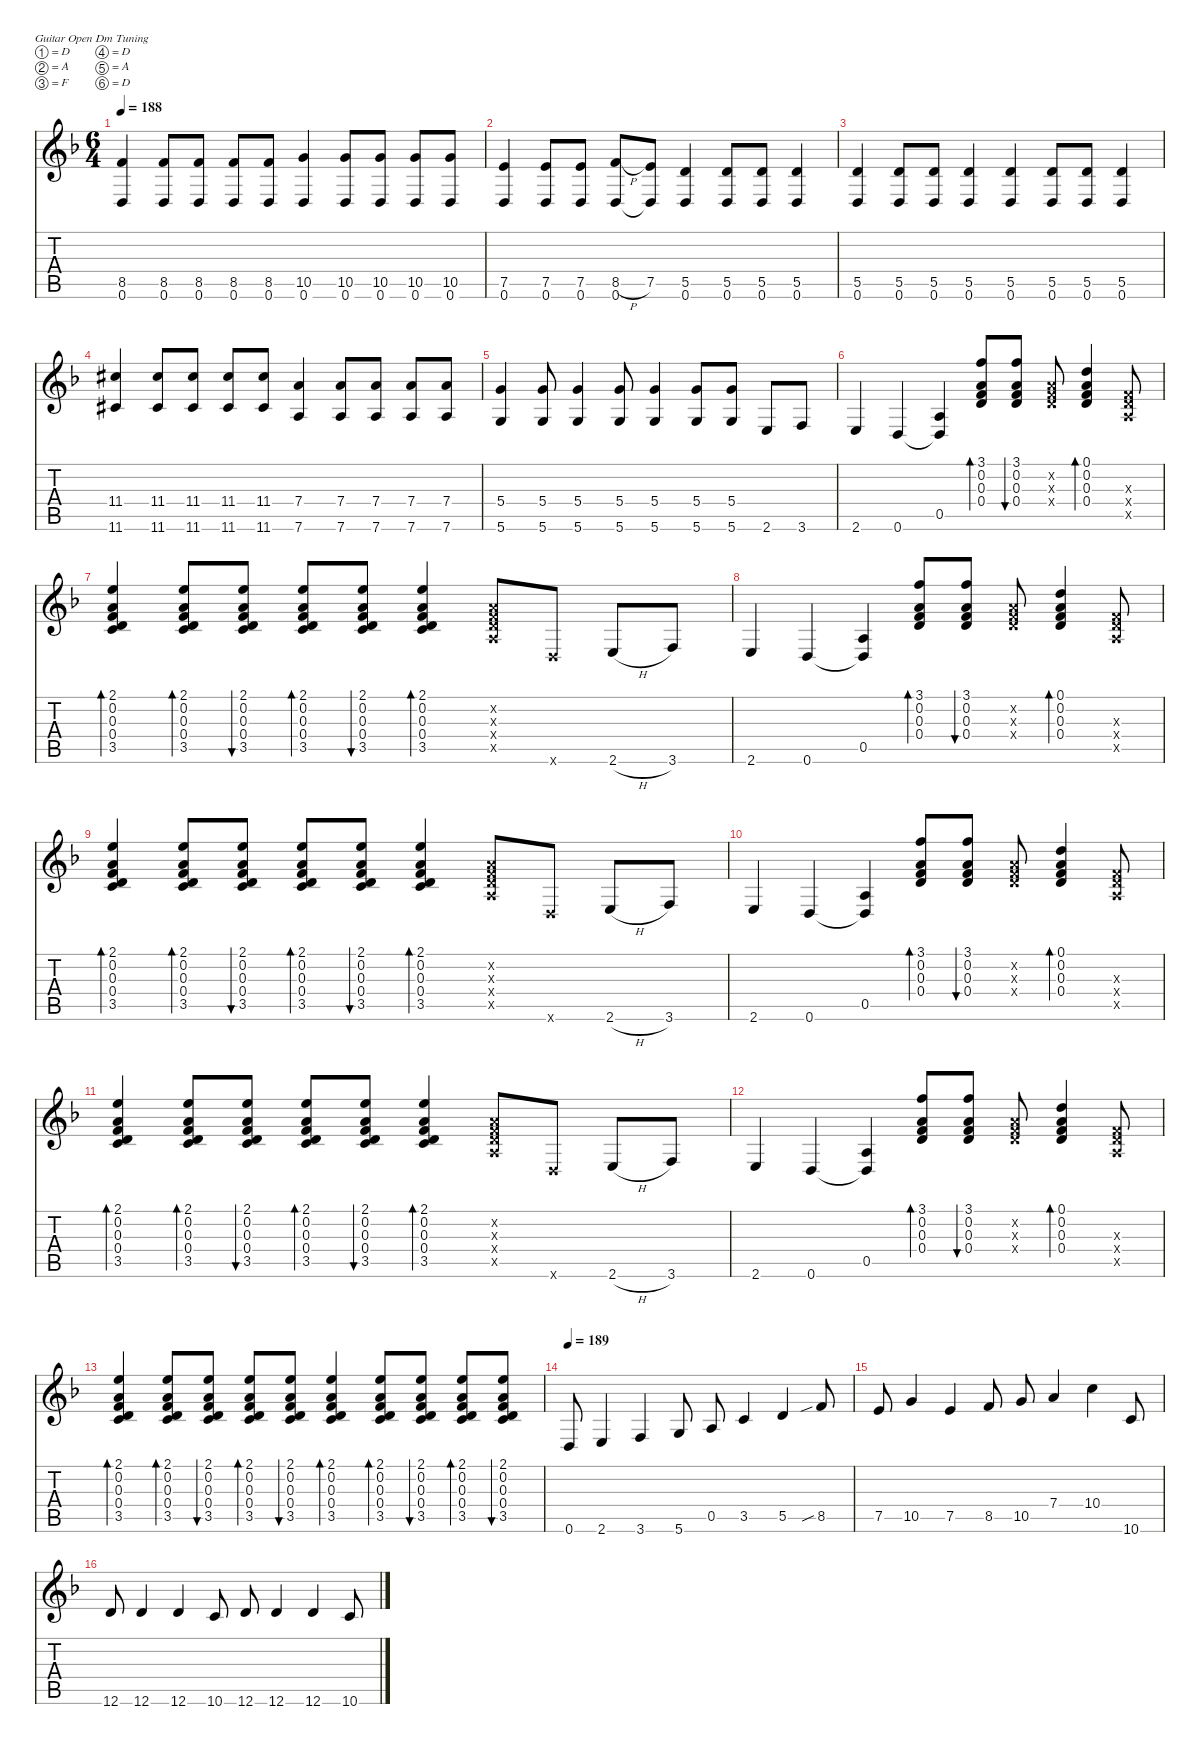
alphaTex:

\defaultSystemsLayout 4
\hideDynamics
\bracketExtendMode nobrackets
\singleTrackTrackNamePolicy hidden
\multiTrackTrackNamePolicy hidden
\firstSystemTrackNameMode fullname
\firstSystemTrackNameOrientation horizontal
\otherSystemsTrackNameOrientation horizontal
\track ("Mikael Akerfeldt" "dist.guit.") {defaultSystemsLayout 4 mute instrument distortionguitar}
\staff {score tabs}
\tuning (D4 A3 F3 D3 A2 D2)
\ts (6 4)
\tempo 188
\clef g2
\ks dminor
(8.5{acc forcenatural} 0.6{acc forcenatural}).4{dy f beam Up} (8.5{acc forcenatural} 0.6{acc forcenatural}).8{beam Up} (8.5{acc forcenatural} 0.6{acc forcenatural}).8{beam Up} (8.5{acc forcenatural} 0.6{acc forcenatural}).8{beam Up} (8.5{acc forcenatural} 0.6{acc forcenatural}).8{beam Up} (10.5{acc forcenatural} 0.6{acc forcenatural}).4{beam Up} (10.5{acc forcenatural} 0.6{acc forcenatural}).8{beam Up} (10.5{acc forcenatural} 0.6{acc forcenatural}).8{beam Up} (10.5{acc forcenatural} 0.6{acc forcenatural}).8{beam Up} (10.5{acc forcenatural} 0.6{acc forcenatural}).8{beam Up} |
(7.5{acc forcenatural} 0.6{acc forcenatural}).4{beam Up} (7.5{acc forcenatural} 0.6{acc forcenatural}).8{beam Up} (7.5{acc forcenatural} 0.6{acc forcenatural}).8{beam Up} (8.5{h acc forcenatural} 0.6{acc forcenatural}).8{beam Up} (7.5{acc forcenatural} 0.6{t acc forcenatural}).8{beam Up} (5.5{acc forcenatural} 0.6{acc forcenatural}).4{beam Up} (5.5{acc forcenatural} 0.6{acc forcenatural}).8{beam Up} (5.5{acc forcenatural} 0.6{acc forcenatural}).8{beam Up} (5.5{acc forcenatural} 0.6{acc forcenatural}).4{beam Up} |
(5.5{acc forcenatural} 0.6{acc forcenatural}).4{beam Up} (5.5{acc forcenatural} 0.6{acc forcenatural}).8{beam Up} (5.5{acc forcenatural} 0.6{acc forcenatural}).8{beam Up} (5.5{acc forcenatural} 0.6{acc forcenatural}).4{beam Up} (5.5{acc forcenatural} 0.6{acc forcenatural}).4{beam Up} (5.5{acc forcenatural} 0.6{acc forcenatural}).8{beam Up} (5.5{acc forcenatural} 0.6{acc forcenatural}).8{beam Up} (5.5{acc forcenatural} 0.6{acc forcenatural}).4{beam Up} |
(11.4{acc #} 11.6{acc #}).4{beam Up} (11.4{acc #} 11.6{acc #}).8{beam Up} (11.4{acc #} 11.6{acc #}).8{beam Up} (11.4{acc #} 11.6{acc #}).8{beam Up} (11.4{acc #} 11.6{acc #}).8{beam Up} (7.4{acc forcenatural} 7.6{acc forcenatural}).4{beam Up} (7.4{acc forcenatural} 7.6{acc forcenatural}).8{beam Up} (7.4{acc forcenatural} 7.6{acc forcenatural}).8{beam Up} (7.4{acc forcenatural} 7.6{acc forcenatural}).8{beam Up} (7.4{acc forcenatural} 7.6{acc forcenatural}).8{beam Up} |
(5.4{acc forcenatural} 5.6{acc forcenatural}).4{beam Up} (5.4{acc forcenatural} 5.6{acc forcenatural}).8{beam Up} (5.4{acc forcenatural} 5.6{acc forcenatural}).4{beam Up} (5.4{acc forcenatural} 5.6{acc forcenatural}).8{beam Up} (5.4{acc forcenatural} 5.6{acc forcenatural}).4{beam Up} (5.4{acc forcenatural} 5.6{acc forcenatural}).8{beam Up} (5.4{acc forcenatural} 5.6{acc forcenatural}).8{beam Up} 2.6{acc forcenatural}.8{beam Up} 3.6{acc forcenatural}.8{beam Up} |
2.6{acc forcenatural}.4{beam Up} 0.6{acc forcenatural}.4{beam Up} (0.5{acc forcenatural} 0.6{t acc forcenatural}).4{beam Up} (3.1{acc forcenatural} 0.2{acc forcenatural} 0.3{acc forcenatural} 0.4{acc forcenatural}).8{bd 120 beam Up} (3.1{acc forcenatural} 0.2{acc forcenatural} 0.3{acc forcenatural} 0.4{acc forcenatural}).8{bu 120 beam Up} (0.2{x acc forcenatural} 0.3{x acc forcenatural} 0.4{x acc forcenatural}).8{beam Up} (0.1{acc forcenatural} 0.2{acc forcenatural} 0.3{acc forcenatural} 0.4{acc forcenatural}).4{bd 120 beam Up} (0.3{x acc forcenatural} 0.4{x acc forcenatural} 0.5{x acc forcenatural}).8{beam Up} |
(2.1{acc forcenatural} 0.2{acc forcenatural} 0.3{acc forcenatural} 0.4{acc forcenatural} 3.5{acc forcenatural}).4{bd 120 beam Up} (2.1{acc forcenatural} 0.2{acc forcenatural} 0.3{acc forcenatural} 0.4{acc forcenatural} 3.5{acc forcenatural}).8{bd 120 beam Up} (2.1{acc forcenatural} 0.2{acc forcenatural} 0.3{acc forcenatural} 0.4{acc forcenatural} 3.5{acc forcenatural}).8{bu 120 beam Up} (2.1{acc forcenatural} 0.2{acc forcenatural} 0.3{acc forcenatural} 0.4{acc forcenatural} 3.5{acc forcenatural}).8{bd 120 beam Up} (2.1{acc forcenatural} 0.2{acc forcenatural} 0.3{acc forcenatural} 0.4{acc forcenatural} 3.5{acc forcenatural}).8{bu 120 beam Up} (2.1{acc forcenatural} 0.2{acc forcenatural} 0.3{acc forcenatural} 0.4{acc forcenatural} 3.5{acc forcenatural}).4{bd 120 beam Up} (0.2{x acc forcenatural} 0.3{x acc forcenatural} 0.4{x acc forcenatural} 0.5{x acc forcenatural}).8{beam Up} 0.6{x acc forcenatural}.8{beam Up} 2.6{h acc forcenatural}.8{beam Up} 3.6{acc forcenatural}.8{beam Up} |
2.6{acc forcenatural}.4{beam Up} 0.6{acc forcenatural}.4{beam Up} (0.5{acc forcenatural} 0.6{t acc forcenatural}).4{beam Up} (3.1{acc forcenatural} 0.2{acc forcenatural} 0.3{acc forcenatural} 0.4{acc forcenatural}).8{bd 120 beam Up} (3.1{acc forcenatural} 0.2{acc forcenatural} 0.3{acc forcenatural} 0.4{acc forcenatural}).8{bu 120 beam Up} (0.2{x acc forcenatural} 0.3{x acc forcenatural} 0.4{x acc forcenatural}).8{beam Up} (0.1{acc forcenatural} 0.2{acc forcenatural} 0.3{acc forcenatural} 0.4{acc forcenatural}).4{bd 120 beam Up} (0.3{x acc forcenatural} 0.4{x acc forcenatural} 0.5{x acc forcenatural}).8{beam Up} |
(2.1{acc forcenatural} 0.2{acc forcenatural} 0.3{acc forcenatural} 0.4{acc forcenatural} 3.5{acc forcenatural}).4{bd 120 beam Up} (2.1{acc forcenatural} 0.2{acc forcenatural} 0.3{acc forcenatural} 0.4{acc forcenatural} 3.5{acc forcenatural}).8{bd 120 beam Up} (2.1{acc forcenatural} 0.2{acc forcenatural} 0.3{acc forcenatural} 0.4{acc forcenatural} 3.5{acc forcenatural}).8{bu 120 beam Up} (2.1{acc forcenatural} 0.2{acc forcenatural} 0.3{acc forcenatural} 0.4{acc forcenatural} 3.5{acc forcenatural}).8{bd 120 beam Up} (2.1{acc forcenatural} 0.2{acc forcenatural} 0.3{acc forcenatural} 0.4{acc forcenatural} 3.5{acc forcenatural}).8{bu 120 beam Up} (2.1{acc forcenatural} 0.2{acc forcenatural} 0.3{acc forcenatural} 0.4{acc forcenatural} 3.5{acc forcenatural}).4{bd 120 beam Up} (0.2{x acc forcenatural} 0.3{x acc forcenatural} 0.4{x acc forcenatural} 0.5{x acc forcenatural}).8{beam Up} 0.6{x acc forcenatural}.8{beam Up} 2.6{h acc forcenatural}.8{beam Up} 3.6{acc forcenatural}.8{beam Up} |
2.6{acc forcenatural}.4{beam Up} 0.6{acc forcenatural}.4{beam Up} (0.5{acc forcenatural} 0.6{t acc forcenatural}).4{beam Up} (3.1{acc forcenatural} 0.2{acc forcenatural} 0.3{acc forcenatural} 0.4{acc forcenatural}).8{bd 120 beam Up} (3.1{acc forcenatural} 0.2{acc forcenatural} 0.3{acc forcenatural} 0.4{acc forcenatural}).8{bu 120 beam Up} (0.2{x acc forcenatural} 0.3{x acc forcenatural} 0.4{x acc forcenatural}).8{beam Up} (0.1{acc forcenatural} 0.2{acc forcenatural} 0.3{acc forcenatural} 0.4{acc forcenatural}).4{bd 120 beam Up} (0.3{x acc forcenatural} 0.4{x acc forcenatural} 0.5{x acc forcenatural}).8{beam Up} |
(2.1{acc forcenatural} 0.2{acc forcenatural} 0.3{acc forcenatural} 0.4{acc forcenatural} 3.5{acc forcenatural}).4{bd 120 beam Up} (2.1{acc forcenatural} 0.2{acc forcenatural} 0.3{acc forcenatural} 0.4{acc forcenatural} 3.5{acc forcenatural}).8{bd 120 beam Up} (2.1{acc forcenatural} 0.2{acc forcenatural} 0.3{acc forcenatural} 0.4{acc forcenatural} 3.5{acc forcenatural}).8{bu 120 beam Up} (2.1{acc forcenatural} 0.2{acc forcenatural} 0.3{acc forcenatural} 0.4{acc forcenatural} 3.5{acc forcenatural}).8{bd 120 beam Up} (2.1{acc forcenatural} 0.2{acc forcenatural} 0.3{acc forcenatural} 0.4{acc forcenatural} 3.5{acc forcenatural}).8{bu 120 beam Up} (2.1{acc forcenatural} 0.2{acc forcenatural} 0.3{acc forcenatural} 0.4{acc forcenatural} 3.5{acc forcenatural}).4{bd 120 beam Up} (0.2{x acc forcenatural} 0.3{x acc forcenatural} 0.4{x acc forcenatural} 0.5{x acc forcenatural}).8{beam Up} 0.6{x acc forcenatural}.8{beam Up} 2.6{h acc forcenatural}.8{beam Up} 3.6{acc forcenatural}.8{beam Up} |
2.6{acc forcenatural}.4{beam Up} 0.6{acc forcenatural}.4{beam Up} (0.5{acc forcenatural} 0.6{t acc forcenatural}).4{beam Up} (3.1{acc forcenatural} 0.2{acc forcenatural} 0.3{acc forcenatural} 0.4{acc forcenatural}).8{bd 120 beam Up} (3.1{acc forcenatural} 0.2{acc forcenatural} 0.3{acc forcenatural} 0.4{acc forcenatural}).8{bu 120 beam Up} (0.2{x acc forcenatural} 0.3{x acc forcenatural} 0.4{x acc forcenatural}).8{beam Up} (0.1{acc forcenatural} 0.2{acc forcenatural} 0.3{acc forcenatural} 0.4{acc forcenatural}).4{bd 120 beam Up} (0.3{x acc forcenatural} 0.4{x acc forcenatural} 0.5{x acc forcenatural}).8{beam Up} |
(2.1{acc forcenatural} 0.2{acc forcenatural} 0.3{acc forcenatural} 0.4{acc forcenatural} 3.5{acc forcenatural}).4{bd 120 beam Up} (2.1{acc forcenatural} 0.2{acc forcenatural} 0.3{acc forcenatural} 0.4{acc forcenatural} 3.5{acc forcenatural}).8{bd 120 beam Up} (2.1{acc forcenatural} 0.2{acc forcenatural} 0.3{acc forcenatural} 0.4{acc forcenatural} 3.5{acc forcenatural}).8{bu 120 beam Up} (2.1{acc forcenatural} 0.2{acc forcenatural} 0.3{acc forcenatural} 0.4{acc forcenatural} 3.5{acc forcenatural}).8{bd 120 beam Up} (2.1{acc forcenatural} 0.2{acc forcenatural} 0.3{acc forcenatural} 0.4{acc forcenatural} 3.5{acc forcenatural}).8{bu 120 beam Up} (2.1{acc forcenatural} 0.2{acc forcenatural} 0.3{acc forcenatural} 0.4{acc forcenatural} 3.5{acc forcenatural}).4{bd 120 beam Up} (2.1{acc forcenatural} 0.2{acc forcenatural} 0.3{acc forcenatural} 0.4{acc forcenatural} 3.5{acc forcenatural}).8{bd 120 beam Up} (2.1{acc forcenatural} 0.2{acc forcenatural} 0.3{acc forcenatural} 0.4{acc forcenatural} 3.5{acc forcenatural}).8{bu 120 beam Up} (2.1{acc forcenatural} 0.2{acc forcenatural} 0.3{acc forcenatural} 0.4{acc forcenatural} 3.5{acc forcenatural}).8{bd 120 beam Up} (2.1{acc forcenatural} 0.2{acc forcenatural} 0.3{acc forcenatural} 0.4{acc forcenatural} 3.5{acc forcenatural}).8{bu 120 beam Up} |
\tempo 189
0.6{acc forcenatural}.8{beam Up} 2.6{acc forcenatural}.4{beam Up} 3.6{acc forcenatural}.4{beam Up} 5.6{acc forcenatural}.8{beam Up} 0.5{acc forcenatural}.8{beam Up} 3.5{acc forcenatural}.4{beam Up} 5.5{acc forcenatural}.4{beam Up} 8.5{sib acc forcenatural}.8{beam Up} |
7.5{acc forcenatural}.8{beam Up} 10.5{acc forcenatural}.4{beam Up} 7.5{acc forcenatural}.4{beam Up} 8.5{acc forcenatural}.8{beam Up} 10.5{acc forcenatural}.8{beam Up} 7.4{acc forcenatural}.4{beam Up} 10.4{acc forcenatural}.4{beam Down} 10.6{acc forcenatural}.8{beam Up} |
12.6{acc forcenatural}.8{beam Up} 12.6{acc forcenatural}.4{beam Up} 12.6{acc forcenatural}.4{beam Up} 10.6{acc forcenatural}.8{beam Up} 12.6{acc forcenatural}.8{beam Up} 12.6{acc forcenatural}.4{beam Up} 12.6{acc forcenatural}.4{beam Up} 10.6{acc forcenatural}.8{beam Up}
